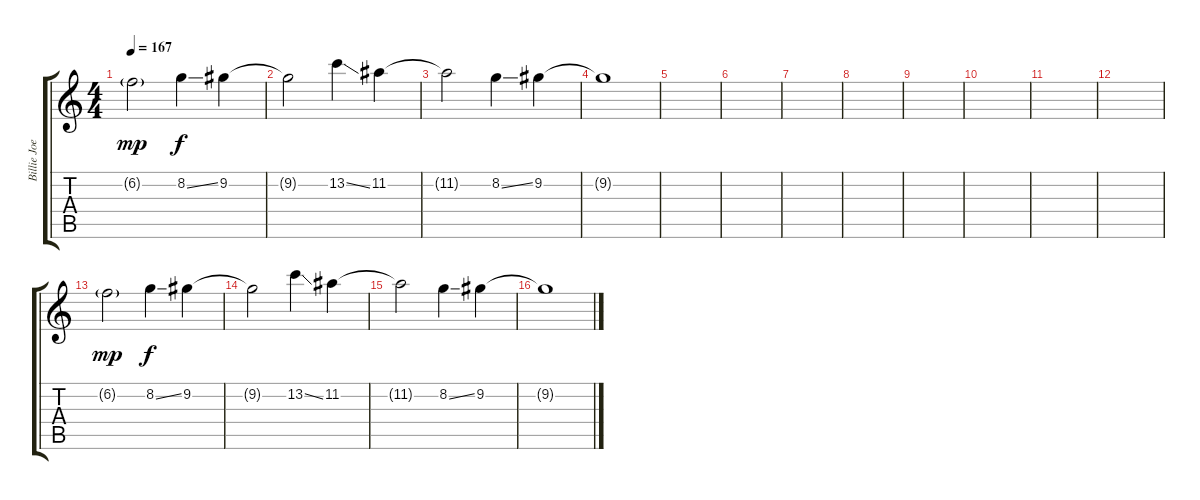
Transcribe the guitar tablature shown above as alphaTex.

\track ("Billie Joe Armstrong (Solo)" "Billie Joe") {instrument acousticguitarnylon}
\staff {score tabs}
\tuning (E4 B3 G3 D3 A2 E2) {hide}
\ts (4 4)
\tempo 167
\clef g2
\ks c
6.2{g}.2{dy mp} 8.2{ss}.4{dy f} 9.2.4 |
9.2{t}.2 13.2{ss}.4 11.2.4 |
11.2{t}.2 8.2{ss}.4 9.2.4 |
9.2{t}.1 |
|
|
|
|
|
|
|
|
6.2{g}.2{dy mp} 8.2{ss}.4{dy f} 9.2.4 |
9.2{t}.2 13.2{ss}.4 11.2.4 |
11.2{t}.2 8.2{ss}.4 9.2.4 |
9.2{t}.1
